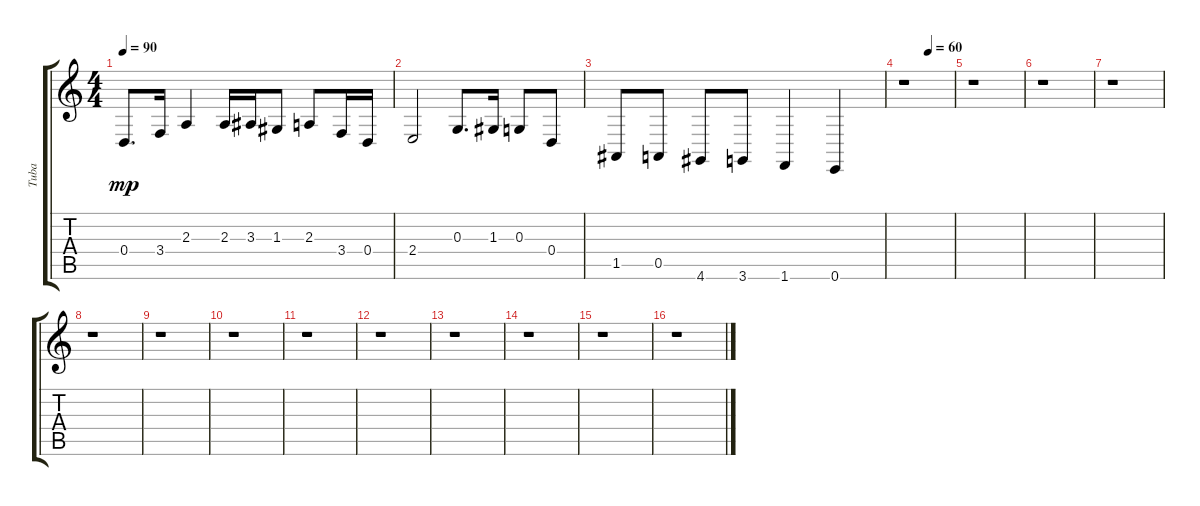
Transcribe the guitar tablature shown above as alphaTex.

\track ("Tuba" "Tuba") {instrument tuba}
\staff {score tabs}
\tuning (E4 B3 G3 D3 A2 E2) {hide}
\ts (4 4)
\tempo 90
\clef g2
\ks c
0.4.8{d dy mp} 3.4.16 2.3.4 2.3.16 3.3.16 1.3.8 2.3.8 3.4.16 0.4.16 |
2.4.2 0.3.8{d} 1.3.16 0.3.8 0.4.8 |
1.5.8 0.5.8 4.6.8 3.6.8 1.6.4 0.6.4 |
\tempo (60 0.5)
r.1 |
r.1 |
r.1 |
r.1 |
r.1 |
r.1 |
r.1 |
r.1 |
r.1 |
r.1 |
r.1 |
r.1 |
r.1
